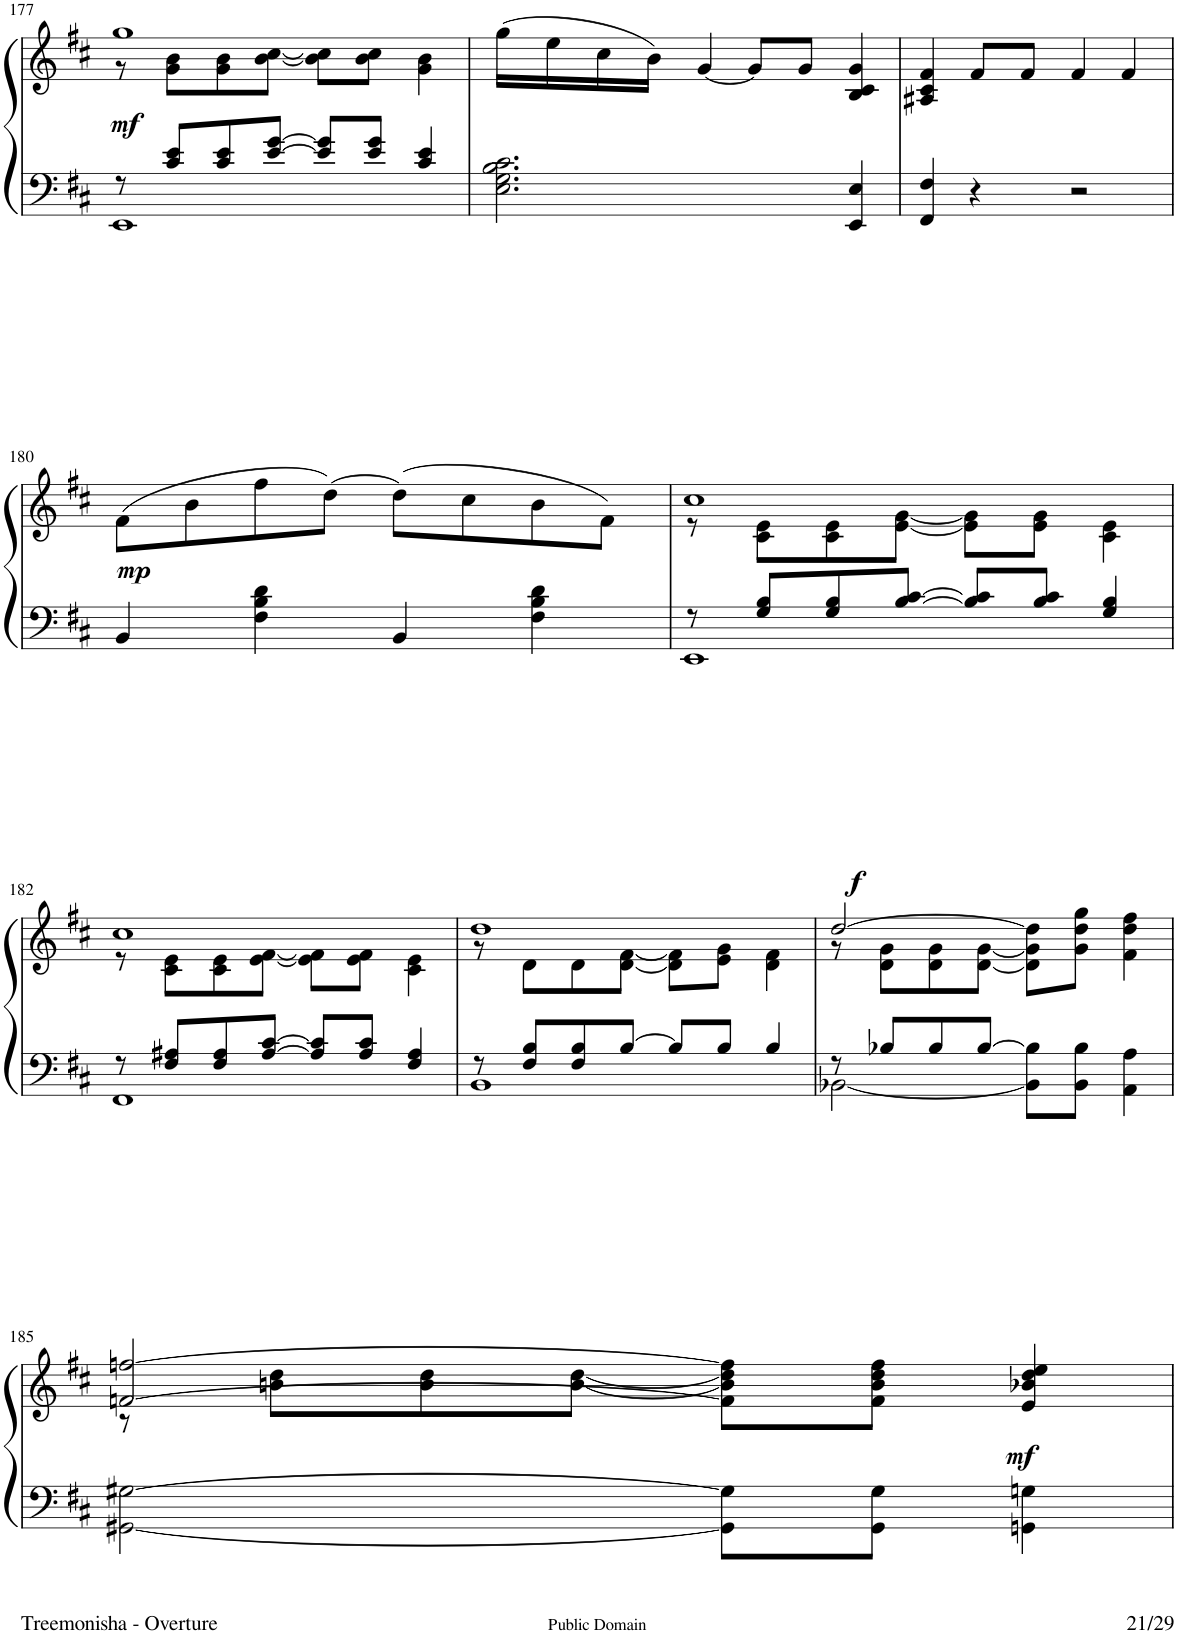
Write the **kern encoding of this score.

**kern	**kern	**dynam
*part1	*part1	*part1
*staff2	*staff1	*staff1/2
*I"Piano	*	*
*I'Pno.	*	*
!!LO:PB:g=z
*clefF4	*clefG2	*
*k[f#c#]	*k[f#c#]	*
*M4/4	*M4/4	*
*met(c)	*met(c)	*
=177	=177	=177
*^	*^	*
!	!	!	!	!LO:DY:b
8r	1EE	1gg	8r	mf
8c#/ 8e/L	.	.	8g\ 8b\L	.
8c#/ 8e/	.	.	8g\ 8b\	.
[8e/ [8g/J	.	.	[8b\ [8cc#\J	.
8e/] 8g/]L	.	.	8b\] 8cc#\]L	.
8e/ 8g/J	.	.	8b\ 8cc#\J	.
4c#/ 4e/	.	.	4g\ 4b\	.
*v	*v	*	*	*
*	*v	*v	*
=178	=178	=178
2.E\ 2.G\ 2.B\ 2.c#\	(16gg\LL	.
.	16ee\	.
.	16cc#\	.
.	16b\JJ)	.
.	[4g/	.
.	8g/L]	.
.	8g/J	.
4EE/ 4E/	4B/ 4c#/ 4g/	.
=179	=179	=179
4FF#/ 4F#/	4A#X/ 4c#/ 4f#/	.
4r	8f#/L	.
.	8f#/J	.
2r	4f#/	.
.	4f#/	.
!!LO:LB:g=z
=180	=180	=180
!	!	!LO:DY:b
4BB/	(8f#\L	mp
.	8b\	.
4F#\ 4B\ 4d\	8ff#\	.
.	[8dd\J)	.
4BB/	(8dd\L]	.
.	8cc#\	.
4F#\ 4B\ 4d\	8b\	.
.	8f#\J)	.
=181	=181	=181
*^	*^	*
8r	1EE	1cc#	8r	.
8G/ 8B/L	.	.	8c#\ 8e\L	.
8G/ 8B/	.	.	8c#\ 8e\	.
[8B/ [8c#/J	.	.	[8e\ [8g\J	.
8B/] 8c#/]L	.	.	8e\] 8g\]L	.
8B/ 8c#/J	.	.	8e\ 8g\J	.
4G/ 4B/	.	.	4c#\ 4e\	.
!!LO:LB:g=z	!!
=182	=182	=182	=182	=182
8r	1FF#	1cc#	8r	.
8F#/ 8A#X/L	.	.	8c#\ 8e\L	.
8F#/ 8A#/	.	.	8c#\ 8e\	.
[8A#/ [8c#/J	.	.	[8e\ [8f#\J	.
8A#/] 8c#/]L	.	.	8e\] 8f#\]L	.
8A#/ 8c#/J	.	.	8e\ 8f#\J	.
4F#/ 4A#/	.	.	4c#\ 4e\	.
=183	=183	=183	=183	=183
8r	1BB	1dd	8r	.
8F#/ 8B/L	.	.	8d\L	.
8F#/ 8B/	.	.	8d\	.
[8B/J	.	.	[8d\ [8f#\J	.
8B/L]	.	.	8d\] 8f#\]L	.
8B/J	.	.	8e\ 8g\J	.
4B/	.	.	4d\ 4f#\	.
=184	=184	=184	=184	=184
!	!	!	!	!LO:DY:a
8r	[2BB-X\	[2dd/	8r	f
8B-X/L	.	.	8d\ 8g\L	.
8B-/	.	.	8d\ 8g\	.
[8B-/J	.	.	[8d\ [8g\J	.
2ryy	8BB-\] 8B-\]L	8d\] 8g\] 8dd\]L	2ryy	.
.	8BB-\ 8B-\J	8g\ 8dd\ 8gg\J	.	.
.	4AA\ 4A\	4f#\ 4dd\ 4ff#\	.	.
*v	*v	*	*	*
!!LO:LB:g=z	!!
=185	=185	=185	=185
[2GG#X\ [2G#X\	[2fn/ [2ffn/	8r	.
.	.	8bn\ 8dd\L	.
.	.	8b\ 8dd\	.
.	.	[8b\ [8dd\J	.
8GG#\] 8G#\]L	8f\] 8b\] 8dd\] 8ff\]L	2ryy	.
8GG#\ 8G#\J	8f\ 8b\ 8dd\ 8ff\J	.	.
!	!	!	!LO:DY:b
4GGn\ 4Gn\	4e/ 4b-X/ 4dd/ 4ee/	.	mf
*	*v	*v	*
=	=	=
*-	*-	*-
